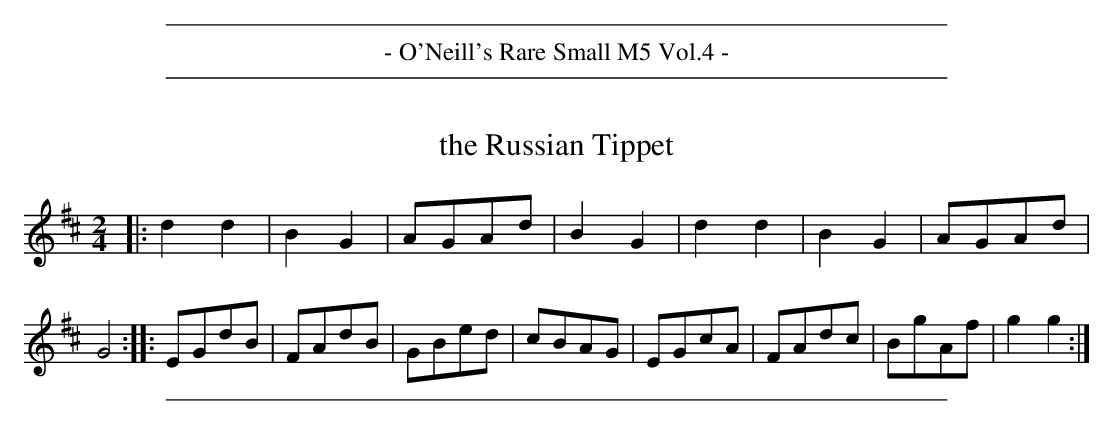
X:1
T: the Russian Tippet
M: 2/4
L: 1/8
K: D	% G lydian?
|:\
d2d2 | B2G2 | AGAd | B2G2 | d2d2 | B2G2 | AGAd | G4 ::\
EGdB | FAdB | GBed | cBAG | EGcA | FAdc | BgAf | g2g2 :|
